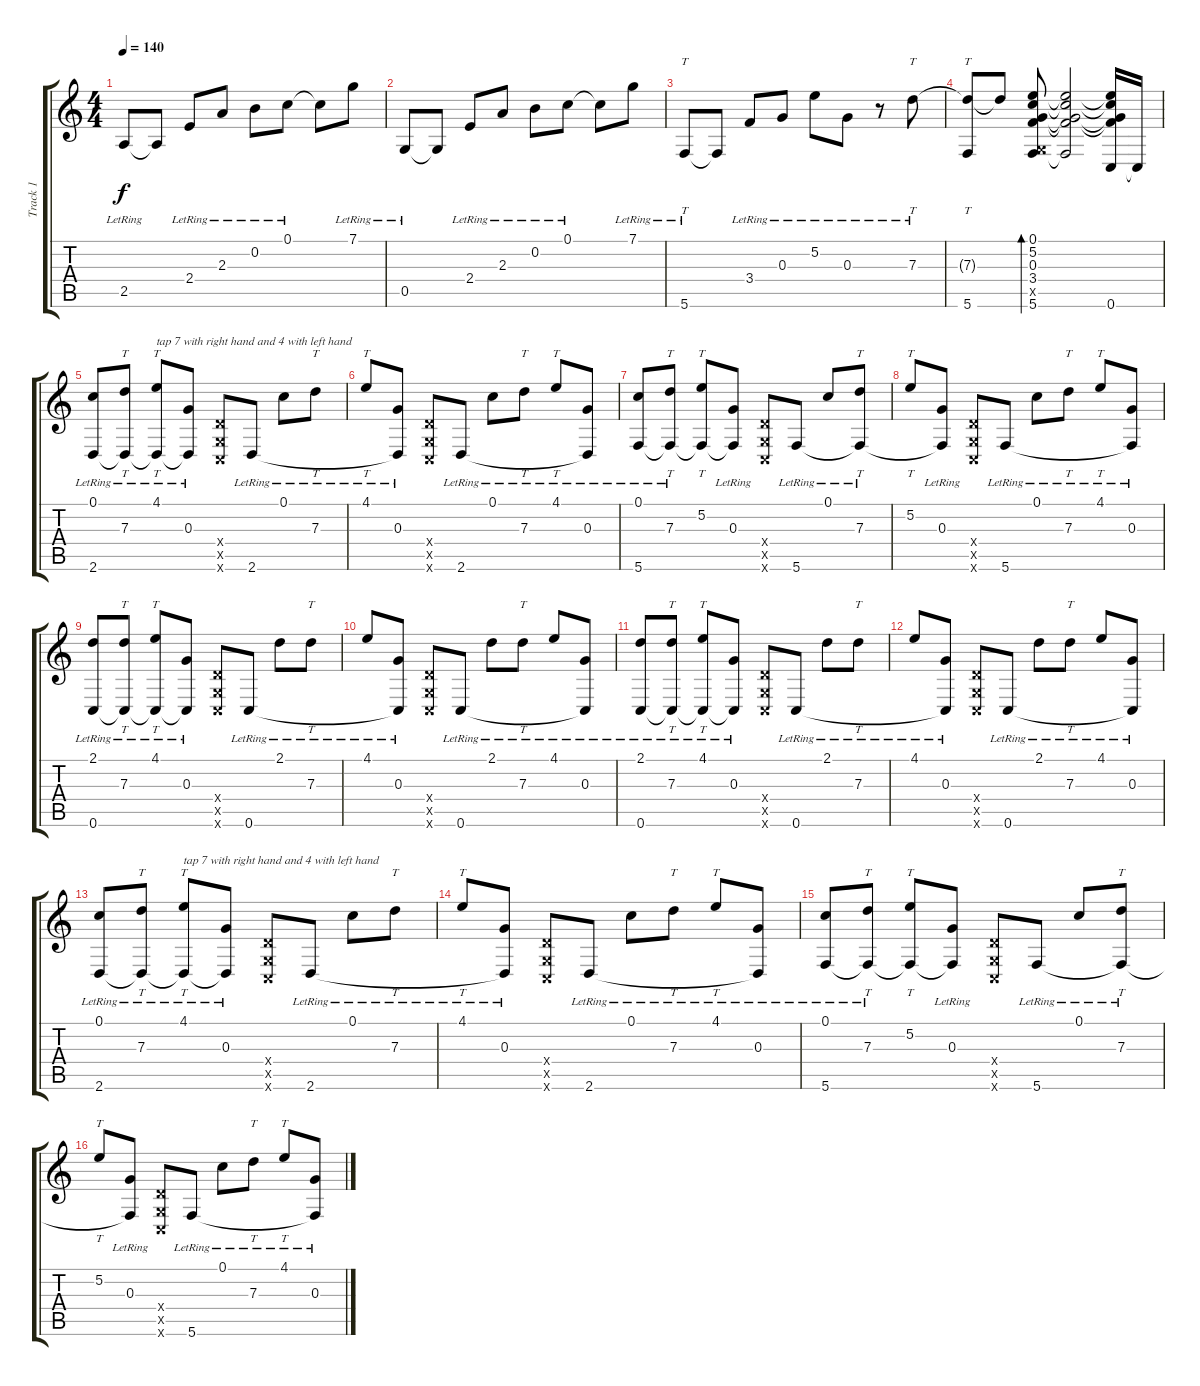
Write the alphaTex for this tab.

\track ("Track 1" "Track 1") {instrument acousticguitarsteel}
\staff {score tabs}
\tuning (C4 B3 G3 D3 G2 C2) {hide}
\ts (4 4)
\tempo 140
\clef g2
\ks c
2.5{lr}.8{dy f} 2.5{t}.8 2.4{lr}.8 2.3{lr}.8 0.2{lr}.8 0.1{lr}.8 0.1{t}.8 7.1{lr}.8 |
0.5{lr}.8 0.5{t}.8 2.4{lr}.8 2.3{lr}.8 0.2{lr}.8 0.1{lr}.8 0.1{t}.8 7.1{lr}.8 |
5.6{lr}.8{tt} 5.6{t}.8 3.4{lr}.8 0.3{lr}.8 5.2{lr}.8 0.3{lr}.8 r.8 7.3{lr}.8{tt} |
(7.3{t} 5.6).8{tt} 7.3{t}.8 (0.1 5.2 0.3 3.4 0.5{x} 5.6).8{bd 240} (0.1{t} 5.2{t} 0.3{t} 3.4{t} 5.6{t}).2 (0.1{t} 5.2{t} 0.3{t} 3.4{t} 0.6).16 0.6{t}.16 |
(0.1{lr} 2.6{lr}).8 (7.3{lr} 2.6{t}).8{tt} (4.1{lr} 2.6{t}).8{tt txt "tap 7 with right hand and 4 with left hand"} (0.3{lr} 2.6{t}).8 (0.4{x} 0.5{x} 0.6{x}).8 2.6{lr}.8 0.1{lr}.8 7.3{lr}.8{tt} |
4.1{lr}.8{tt} (0.3{lr} 2.6{t}).8 (0.4{x} 0.5{x} 0.6{x}).8 2.6{lr}.8 0.1{lr}.8 7.3{lr}.8{tt} 4.1{lr}.8{tt} (0.3{lr} 2.6{t}).8 |
(0.1{lr} 5.6{lr}).8 (7.3{lr} 5.6{t}).8{tt} (5.2 5.6{t}).8{tt} (0.3{lr} 5.6{t}).8 (0.4{x} 0.5{x} 0.6{x}).8 5.6{lr}.8 0.1{lr}.8 (7.3{lr} 5.6{t}).8{tt} |
5.2.8{tt} (0.3{lr} 5.6{t}).8 (0.4{x} 0.5{x} 0.6{x}).8 5.6{lr}.8 0.1{lr}.8 7.3{lr}.8{tt} 4.1{lr}.8{tt} (0.3{lr} 5.6{t}).8 |
(2.1{lr} 0.6{lr}).8 (7.3{lr} 0.6{t}).8{tt} (4.1{lr} 0.6{t}).8{tt} (0.3{lr} 0.6{t}).8 (0.4{x} 0.5{x} 0.6{x}).8 0.6{lr}.8 2.1{lr}.8{txt ""} 7.3{lr}.8{tt} |
4.1{lr}.8 (0.3{lr} 0.6{t}).8 (0.4{x} 0.5{x} 0.6{x}).8 0.6{lr}.8 2.1{lr}.8 7.3{lr}.8{tt} 4.1{lr}.8 (0.3{lr} 0.6{t}).8 |
(2.1{lr} 0.6{lr}).8 (7.3{lr} 0.6{t}).8{tt} (4.1{lr} 0.6{t}).8{tt} (0.3{lr} 0.6{t}).8 (0.4{x} 0.5{x} 0.6{x}).8 0.6{lr}.8 2.1{lr}.8 7.3{lr}.8{tt} |
4.1{lr}.8 (0.3{lr} 0.6{t}).8 (0.4{x} 0.5{x} 0.6{x}).8 0.6{lr}.8 2.1{lr}.8 7.3{lr}.8{tt} 4.1{lr}.8 (0.3{lr} 0.6{t}).8 |
(0.1{lr} 2.6{lr}).8 (7.3{lr} 2.6{t}).8{tt} (4.1{lr} 2.6{t}).8{tt txt "tap 7 with right hand and 4 with left hand"} (0.3{lr} 2.6{t}).8 (0.4{x} 0.5{x} 0.6{x}).8 2.6{lr}.8 0.1{lr}.8 7.3{lr}.8{tt} |
4.1{lr}.8{tt} (0.3{lr} 2.6{t}).8 (0.4{x} 0.5{x} 0.6{x}).8 2.6{lr}.8 0.1{lr}.8 7.3{lr}.8{tt} 4.1{lr}.8{tt} (0.3{lr} 2.6{t}).8 |
(0.1{lr} 5.6{lr}).8 (7.3{lr} 5.6{t}).8{tt} (5.2 5.6{t}).8{tt} (0.3{lr} 5.6{t}).8 (0.4{x} 0.5{x} 0.6{x}).8 5.6{lr}.8 0.1{lr}.8 (7.3{lr} 5.6{t}).8{tt} |
5.2.8{tt} (0.3{lr} 5.6{t}).8 (0.4{x} 0.5{x} 0.6{x}).8 5.6{lr}.8 0.1{lr}.8 7.3{lr}.8{tt} 4.1{lr}.8{tt} (0.3{lr} 5.6{t}).8
